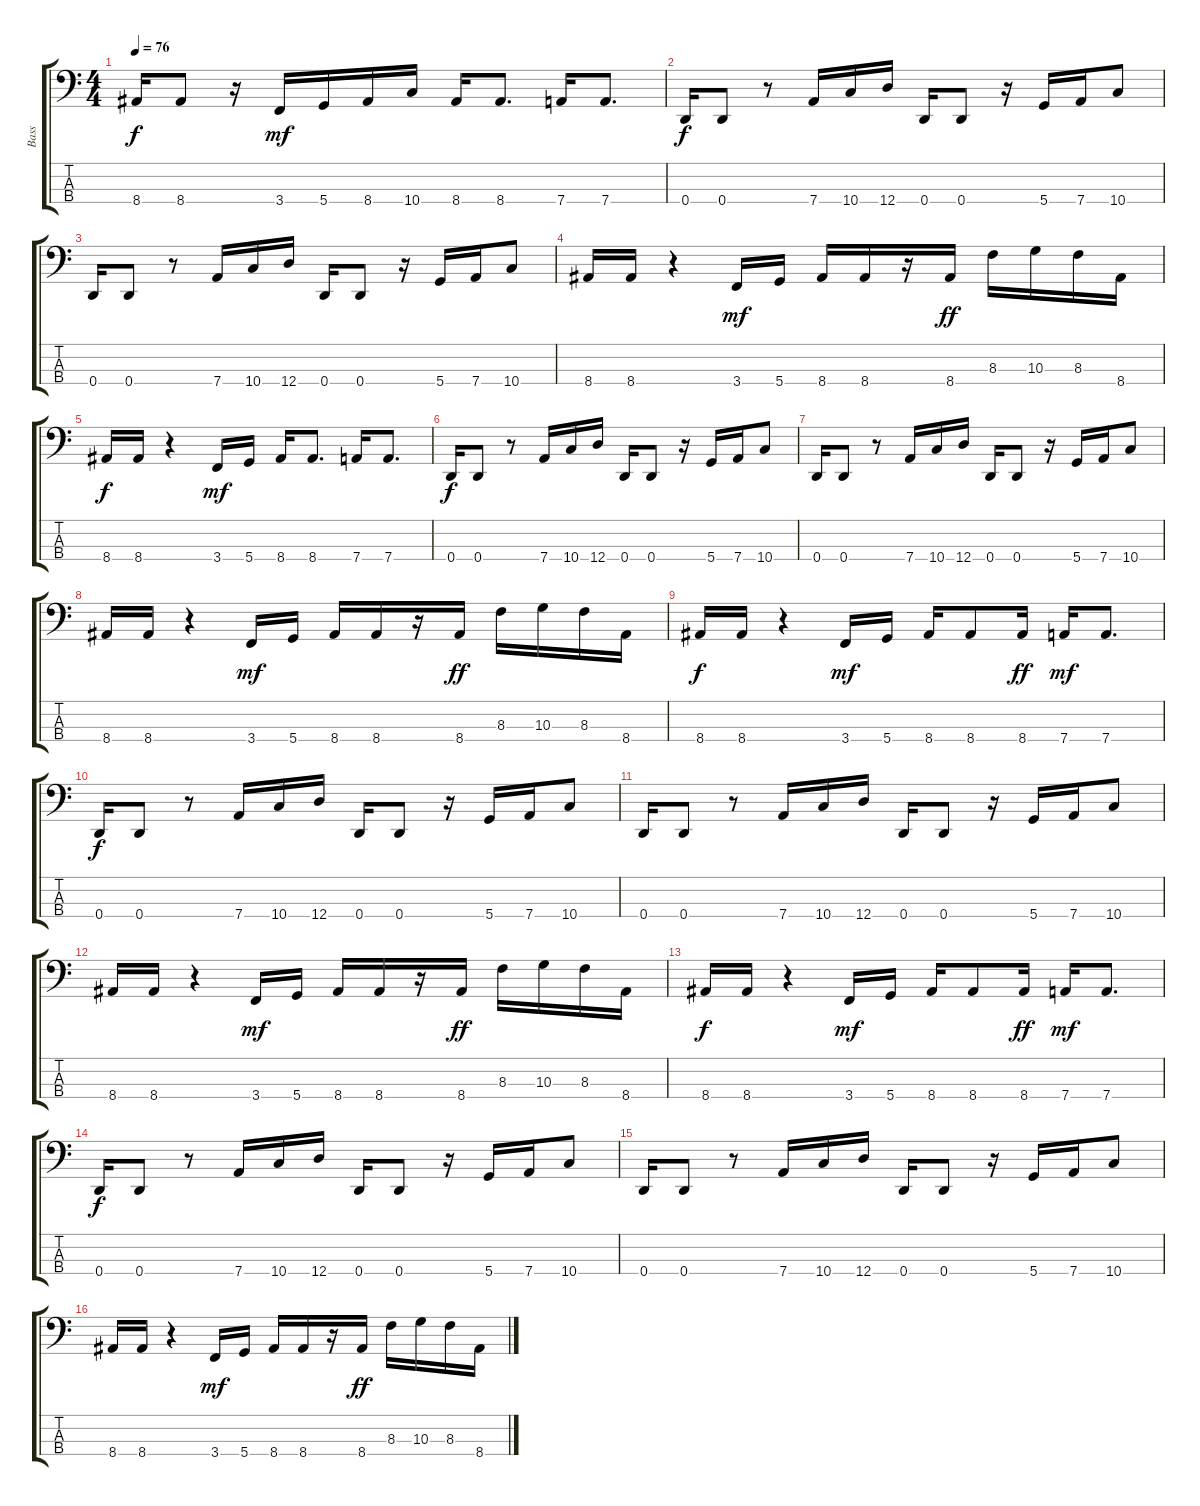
\track ("Bass" "Bass") {instrument electricbassfinger}
\staff {score tabs}
\tuning (G2 D2 A1 D1) {hide}
\ts (4 4)
\tempo 76
\clef f4
\ks c
8.4.16{dy f} 8.4.8 r.16 3.4.16{dy mf} 5.4.16 8.4.16 10.4.16 8.4.16 8.4.8{d} 7.4.16 7.4.8{d} |
0.4.16{dy f} 0.4.8 r.8 7.4.16 10.4.16 12.4.16 0.4.16 0.4.8 r.16 5.4.16 7.4.16 10.4.8 |
0.4.16 0.4.8 r.8 7.4.16 10.4.16 12.4.16 0.4.16 0.4.8 r.16 5.4.16 7.4.16 10.4.8 |
8.4.16 8.4.16 r.4 3.4.16{dy mf} 5.4.16 8.4.16 8.4.16 r.16 8.4.16{dy ff} 8.3.16 10.3.16 8.3.16 8.4.16 |
8.4.16{dy f} 8.4.16 r.4 3.4.16{dy mf} 5.4.16 8.4.16 8.4.8{d} 7.4.16 7.4.8{d} |
0.4.16{dy f} 0.4.8 r.8 7.4.16 10.4.16 12.4.16 0.4.16 0.4.8 r.16 5.4.16 7.4.16 10.4.8 |
0.4.16 0.4.8 r.8 7.4.16 10.4.16 12.4.16 0.4.16 0.4.8 r.16 5.4.16 7.4.16 10.4.8 |
8.4.16 8.4.16 r.4 3.4.16{dy mf} 5.4.16 8.4.16 8.4.16 r.16 8.4.16{dy ff} 8.3.16 10.3.16 8.3.16 8.4.16 |
8.4.16{dy f} 8.4.16 r.4 3.4.16{dy mf} 5.4.16 8.4.16 8.4.8 8.4.16{dy ff} 7.4.16{dy mf} 7.4.8{d} |
0.4.16{dy f} 0.4.8 r.8 7.4.16 10.4.16 12.4.16 0.4.16 0.4.8 r.16 5.4.16 7.4.16 10.4.8 |
0.4.16 0.4.8 r.8 7.4.16 10.4.16 12.4.16 0.4.16 0.4.8 r.16 5.4.16 7.4.16 10.4.8 |
8.4.16 8.4.16 r.4 3.4.16{dy mf} 5.4.16 8.4.16 8.4.16 r.16 8.4.16{dy ff} 8.3.16 10.3.16 8.3.16 8.4.16 |
8.4.16{dy f} 8.4.16 r.4 3.4.16{dy mf} 5.4.16 8.4.16 8.4.8 8.4.16{dy ff} 7.4.16{dy mf} 7.4.8{d} |
0.4.16{dy f} 0.4.8 r.8 7.4.16 10.4.16 12.4.16 0.4.16 0.4.8 r.16 5.4.16 7.4.16 10.4.8 |
0.4.16 0.4.8 r.8 7.4.16 10.4.16 12.4.16 0.4.16 0.4.8 r.16 5.4.16 7.4.16 10.4.8 |
8.4.16 8.4.16 r.4 3.4.16{dy mf} 5.4.16 8.4.16 8.4.16 r.16 8.4.16{dy ff} 8.3.16 10.3.16 8.3.16 8.4.16
